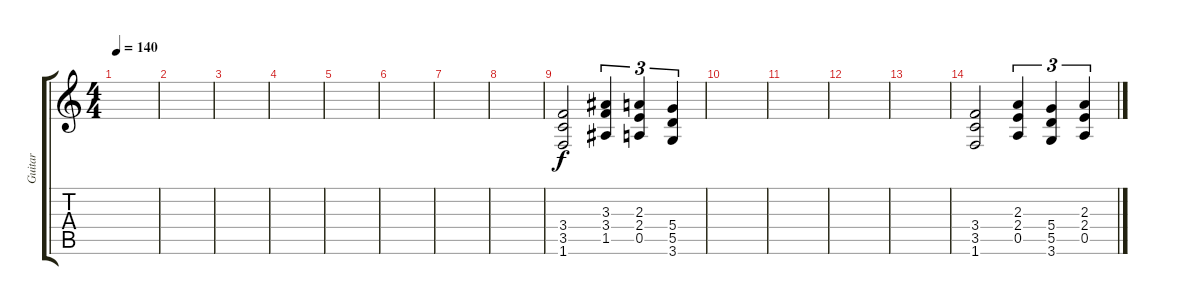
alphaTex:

\track ("Guitar" "Guitar") {instrument distortionguitar}
\staff {score tabs}
\tuning (E4 B3 G3 D3 A2 E2) {hide}
\ts (4 4)
\tempo 140
\clef g2
\ks c
|
|
|
|
|
|
|
|
(3.4 3.5 1.6).2 (3.3 3.4 1.5).4{tu (3 2)} (2.3 2.4 0.5).4{tu (3 2)} (5.4 5.5 3.6).4{tu (3 2)} |
|
|
|
|
(3.4 3.5 1.6).2 (2.3 2.4 0.5).4{tu (3 2)} (5.4 5.5 3.6).4{tu (3 2)} (2.3 2.4 0.5).4{tu (3 2)}
